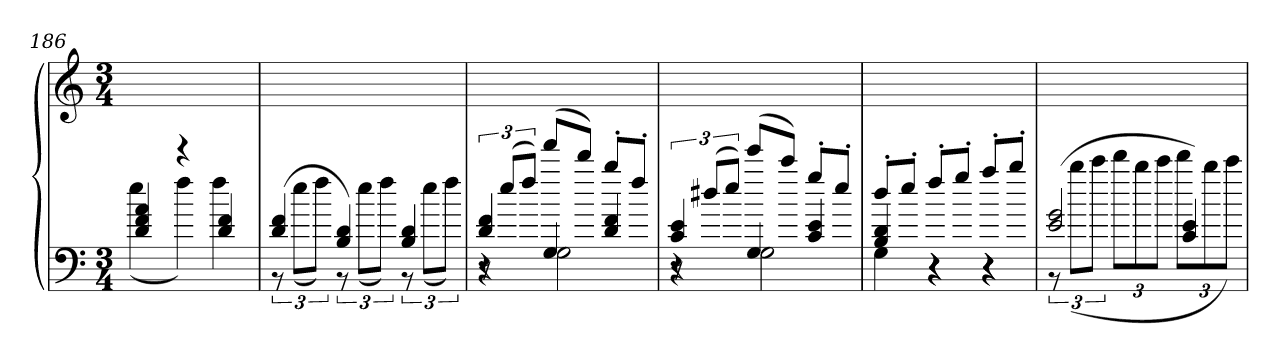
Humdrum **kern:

**kern	**kern
*part1	*part1
*staff2	*staff1
*clefF4	*clefG2
*k[]	*k[]
*M3/4	*M3/4
=186	=186
*^	*
4d 4f 4a	(4ee	2.ryy
4r	4ff)	.
4d 4f	4ff	.
=187	=187	=187
(4d 4f	12r	2.ryy
.	(12eeL	.
.	12ffJ)	.
4B 4d)	12r	.
.	(12eeL	.
.	12ffJ)	.
4B 4d	12r	.
.	(12eeL	.
.	12ffJ)	.
=188	=188	=188
*	*^	*
4d 4f	4r	12r	2.ryy
.	.	(12eeL	.
.	.	12ffJ)	.
4G	2G	(8fffL	.
.	.	8dddJ)	.
4d 4f	.	8bb'L	.
.	.	8ff'J	.
=189	=189	=189	=189
4c 4e	4r	12r	2.ryy
.	.	(12dd#XL	.
.	.	12eeJ)	.
4G	2G	(8eeeL	.
.	.	8cccJ)	.
4c 4e	.	8gg'L	.
.	.	8ee'J	.
=190	=190	=190	=190
4B 4d	4G	8dd'L	2.ryy
.	.	8ee'J	.
4r	4r	8ff'L	.
.	.	8gg'J	.
4r	4r	8aa'L	.
.	.	8bb'J	.
*	*v	*v	*
=191	=191	=191
(2e 2g	12r	2.ryy
.	(12bbL	.
.	12cccJ	.
.	12dddL	.
.	12bb	.
.	12cccJ	.
4c 4e)	12dddL	.
.	12bb	.
.	12cccJ)	.
*v	*v	*
=	=
*-	*-
